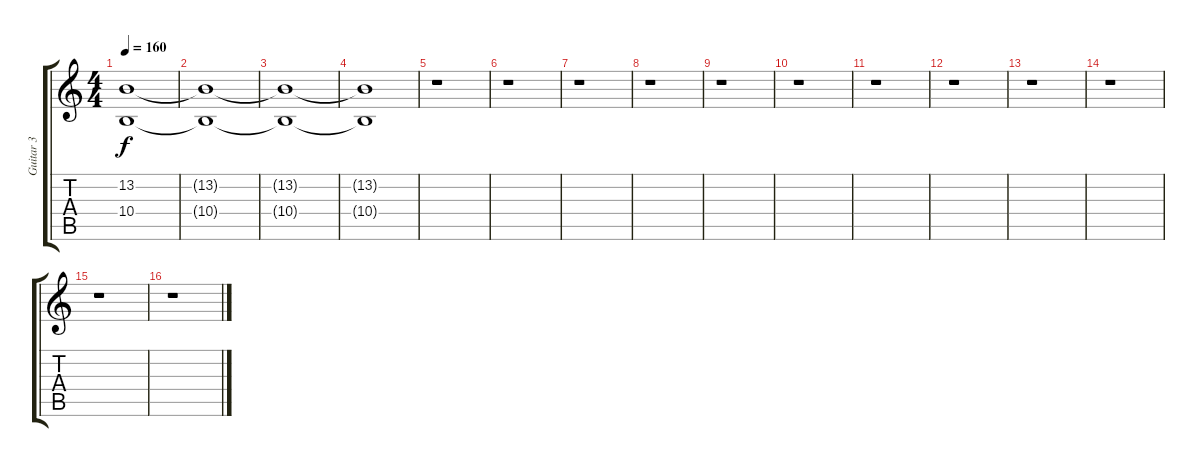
\track ("Guitar 3" "Guitar 3") {instrument lead2sawtooth}
\staff {score tabs}
\tuning (Eb4 Bb3 Gb3 Db3 Ab2 Db2) {hide}
\ts (4 4)
\tempo 160
\clef g2
\ks c
(13.2 10.4).1{dy f} |
(13.2{t} 10.4{t}).1 |
(13.2{t} 10.4{t}).1 |
(13.2{t} 10.4{t}).1 |
r.1 |
r.1 |
r.1 |
r.1 |
r.1 |
r.1 |
r.1 |
r.1 |
r.1 |
r.1 |
r.1 |
r.1
